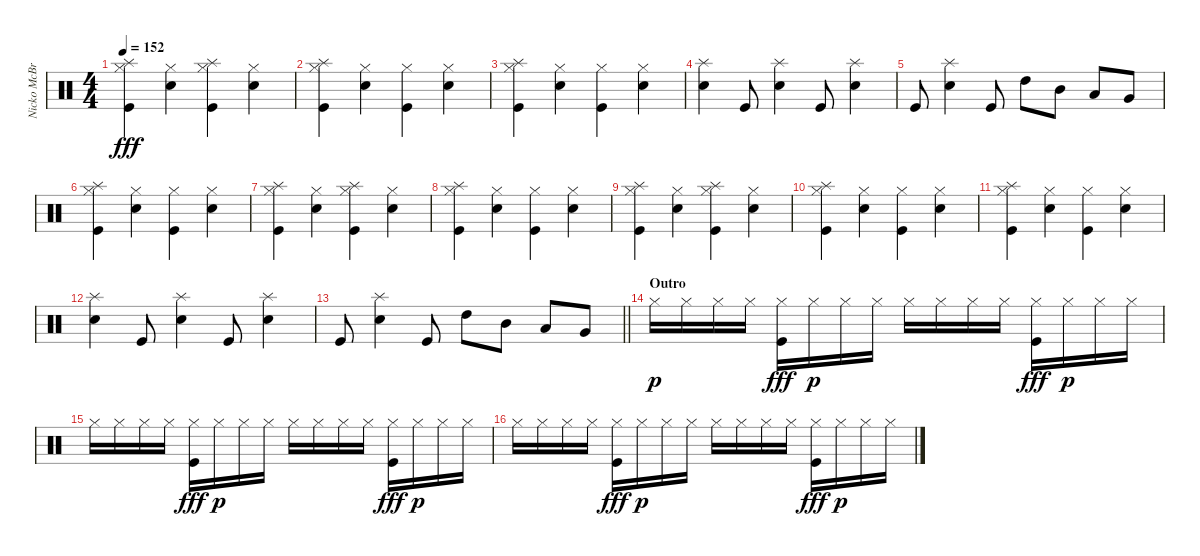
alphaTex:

\track ("Nicko McBrain" "Nicko McBr") {instrument percussion}
\staff {score}
\articulation defaults
\ts (4 4)
\tempo 152
\clef neutral
\ks c
("Splash (hit)" "Hi-Hat (closed)" "Kick (hit)").4{dy fff} ("Hi-Hat (closed)" "Snare (hit) 2").4 ("Splash (hit)" "Hi-Hat (closed)" "Kick (hit)").4 ("Hi-Hat (closed)" "Snare (hit) 2").4 |
("Splash (hit)" "Hi-Hat (closed)" "Kick (hit)").4 ("Hi-Hat (closed)" "Snare (hit) 2").4 ("Hi-Hat (closed)" "Kick (hit)").4 ("Hi-Hat (closed)" "Snare (hit) 2").4 |
("Splash (hit)" "Hi-Hat (closed)" "Kick (hit)").4 ("Hi-Hat (closed)" "Snare (hit) 2").4 ("Hi-Hat (closed)" "Kick (hit)").4 ("Hi-Hat (closed)" "Snare (hit) 2").4 |
("Splash (hit)" "Snare (hit) 2").4 "Kick (hit)".8 ("Splash (hit)" "Snare (hit) 2").4 "Kick (hit)".8 ("Splash (hit)" "Snare (hit) 2").4 |
"Kick (hit)".8 ("Splash (hit)" "Snare (hit) 2").4 "Kick (hit)".8 "High Tom (hit)".8 "Mid Tom (hit)".8 "Low Tom (hit)".8 "Very Low Tom (hit)".8 |
("Splash (hit)" "Hi-Hat (closed)" "Kick (hit)").4 ("Hi-Hat (closed)" "Snare (hit) 2").4 ("Hi-Hat (closed)" "Kick (hit)").4 ("Hi-Hat (closed)" "Snare (hit) 2").4 |
("Splash (hit)" "Hi-Hat (closed)" "Kick (hit)").4 ("Hi-Hat (closed)" "Snare (hit) 2").4 ("Splash (hit)" "Hi-Hat (closed)" "Kick (hit)").4 ("Hi-Hat (closed)" "Snare (hit) 2").4 |
("Splash (hit)" "Hi-Hat (closed)" "Kick (hit)").4 ("Hi-Hat (closed)" "Snare (hit) 2").4 ("Hi-Hat (closed)" "Kick (hit)").4 ("Hi-Hat (closed)" "Snare (hit) 2").4 |
("Splash (hit)" "Hi-Hat (closed)" "Kick (hit)").4 ("Hi-Hat (closed)" "Snare (hit) 2").4 ("Splash (hit)" "Hi-Hat (closed)" "Kick (hit)").4 ("Hi-Hat (closed)" "Snare (hit) 2").4 |
("Splash (hit)" "Hi-Hat (closed)" "Kick (hit)").4 ("Hi-Hat (closed)" "Snare (hit) 2").4 ("Hi-Hat (closed)" "Kick (hit)").4 ("Hi-Hat (closed)" "Snare (hit) 2").4 |
("Splash (hit)" "Hi-Hat (closed)" "Kick (hit)").4 ("Hi-Hat (closed)" "Snare (hit) 2").4 ("Hi-Hat (closed)" "Kick (hit)").4 ("Hi-Hat (closed)" "Snare (hit) 2").4 |
("Splash (hit)" "Snare (hit) 2").4 "Kick (hit)".8 ("Splash (hit)" "Snare (hit) 2").4 "Kick (hit)".8 ("Splash (hit)" "Snare (hit) 2").4 |
\barLineRight lightlight "Kick (hit)".8
("Splash (hit)" "Snare (hit) 2").4 "Kick (hit)".8 "High Tom (hit)".8 "Mid Tom (hit)".8 "Low Tom (hit)".8 "Very Low Tom (hit)".8 |
\section ("" "Outro")
"Hi-Hat (closed)".16{dy p} "Hi-Hat (closed)".16 "Hi-Hat (closed)".16 "Hi-Hat (closed)".16 ("Hi-Hat (closed)" "Kick (hit)").16{dy fff} "Hi-Hat (closed)".16{dy p} "Hi-Hat (closed)".16 "Hi-Hat (closed)".16 "Hi-Hat (closed)".16 "Hi-Hat (closed)".16 "Hi-Hat (closed)".16 "Hi-Hat (closed)".16 ("Hi-Hat (closed)" "Kick (hit)").16{dy fff} "Hi-Hat (closed)".16{dy p} "Hi-Hat (closed)".16 "Hi-Hat (closed)".16 |
"Hi-Hat (closed)".16 "Hi-Hat (closed)".16 "Hi-Hat (closed)".16 "Hi-Hat (closed)".16 ("Hi-Hat (closed)" "Kick (hit)").16{dy fff} "Hi-Hat (closed)".16{dy p} "Hi-Hat (closed)".16 "Hi-Hat (closed)".16 "Hi-Hat (closed)".16 "Hi-Hat (closed)".16 "Hi-Hat (closed)".16 "Hi-Hat (closed)".16 ("Hi-Hat (closed)" "Kick (hit)").16{dy fff} "Hi-Hat (closed)".16{dy p} "Hi-Hat (closed)".16 "Hi-Hat (closed)".16 |
"Hi-Hat (closed)".16 "Hi-Hat (closed)".16 "Hi-Hat (closed)".16 "Hi-Hat (closed)".16 ("Hi-Hat (closed)" "Kick (hit)").16{dy fff} "Hi-Hat (closed)".16{dy p} "Hi-Hat (closed)".16 "Hi-Hat (closed)".16 "Hi-Hat (closed)".16 "Hi-Hat (closed)".16 "Hi-Hat (closed)".16 "Hi-Hat (closed)".16 ("Hi-Hat (closed)" "Kick (hit)").16{dy fff} "Hi-Hat (closed)".16{dy p} "Hi-Hat (closed)".16 "Hi-Hat (closed)".16
